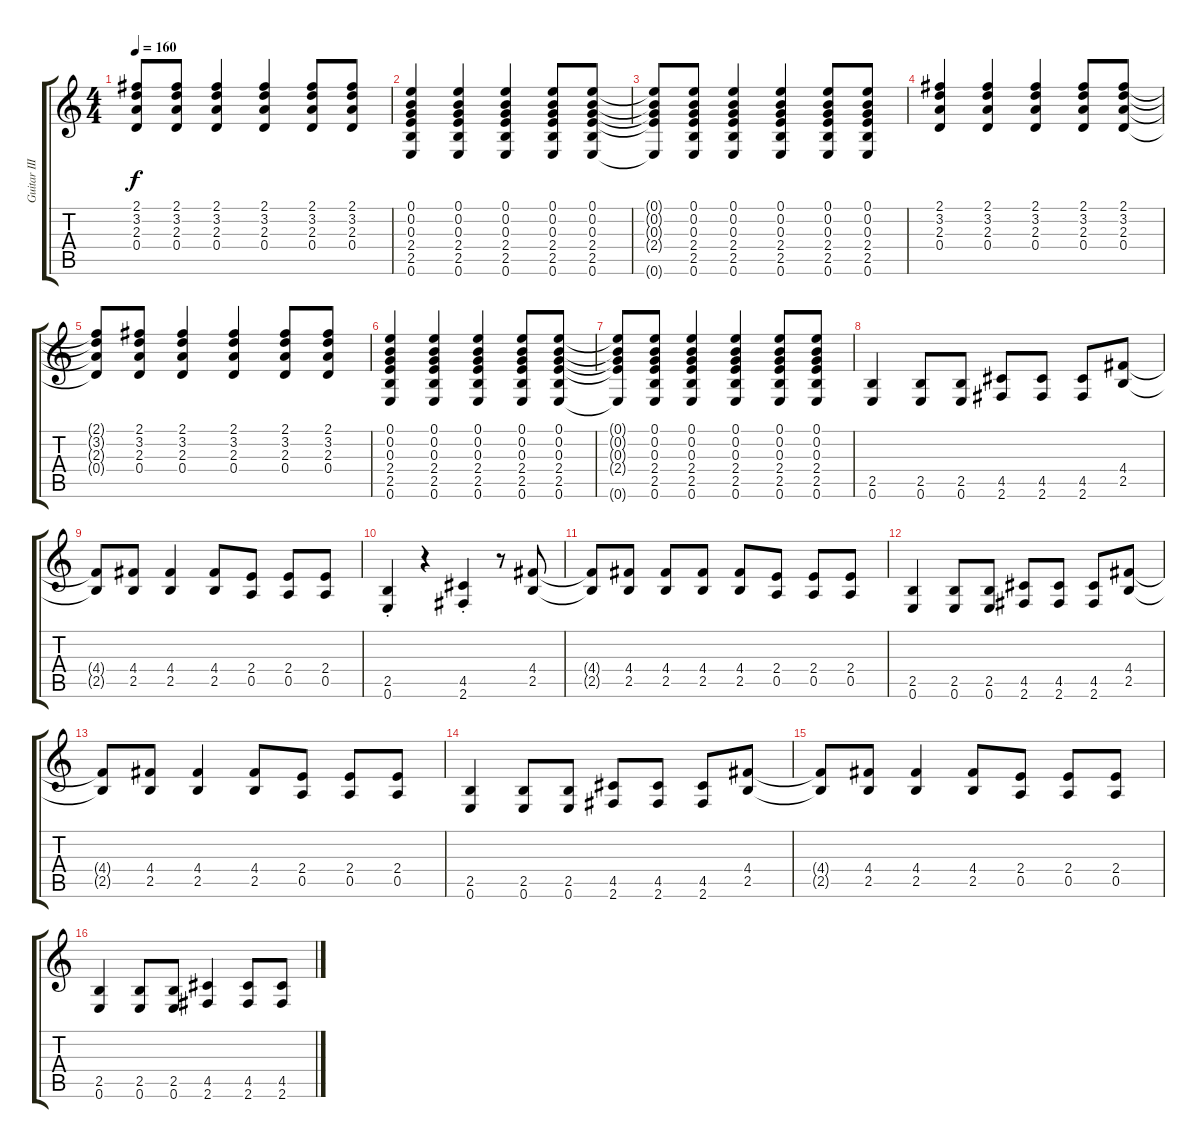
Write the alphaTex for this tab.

\track ("Guitar III" "Guitar III") {instrument distortionguitar}
\staff {score tabs}
\tuning (E4 B3 G3 D3 A2 E2) {hide}
\ts (4 4)
\tempo 160
\clef g2
\ks c
(2.1{t} 3.2{t} 2.3{t} 0.4{t}).8{dy f} (2.1 3.2 2.3 0.4).8 (2.1 3.2 2.3 0.4).4 (2.1 3.2 2.3 0.4).4 (2.1 3.2 2.3 0.4).8 (2.1 3.2 2.3 0.4).8 |
(0.1 0.2 0.3 2.4 2.5 0.6).4 (0.1 0.2 0.3 2.4 2.5 0.6).4 (0.1 0.2 0.3 2.4 2.5 0.6).4 (0.1 0.2 0.3 2.4 2.5 0.6).8 (0.1 0.2 0.3 2.4 2.5 0.6).8 |
(0.1{t} 0.2{t} 0.3{t} 2.4{t} 0.6{t}).8 (0.1 0.2 0.3 2.4 2.5 0.6).8 (0.1 0.2 0.3 2.4 2.5 0.6).4 (0.1 0.2 0.3 2.4 2.5 0.6).4 (0.1 0.2 0.3 2.4 2.5 0.6).8 (0.1 0.2 0.3 2.4 2.5 0.6).8 |
(2.1 3.2 2.3 0.4).4 (2.1 3.2 2.3 0.4).4 (2.1 3.2 2.3 0.4).4 (2.1 3.2 2.3 0.4).8 (2.1 3.2 2.3 0.4).8 |
(2.1{t} 3.2{t} 2.3{t} 0.4{t}).8 (2.1 3.2 2.3 0.4).8 (2.1 3.2 2.3 0.4).4 (2.1 3.2 2.3 0.4).4 (2.1 3.2 2.3 0.4).8 (2.1 3.2 2.3 0.4).8 |
(0.1 0.2 0.3 2.4 2.5 0.6).4 (0.1 0.2 0.3 2.4 2.5 0.6).4 (0.1 0.2 0.3 2.4 2.5 0.6).4 (0.1 0.2 0.3 2.4 2.5 0.6).8 (0.1 0.2 0.3 2.4 2.5 0.6).8 |
(0.1{t} 0.2{t} 0.3{t} 2.4{t} 0.6{t}).8 (0.1 0.2 0.3 2.4 2.5 0.6).8 (0.1 0.2 0.3 2.4 2.5 0.6).4 (0.1 0.2 0.3 2.4 2.5 0.6).4 (0.1 0.2 0.3 2.4 2.5 0.6).8 (0.1 0.2 0.3 2.4 2.5 0.6).8 |
(2.5 0.6).4 (2.5 0.6).8 (2.5 0.6).8 (4.5 2.6).8 (4.5 2.6).8 (4.5 2.6).8 (4.4 2.5).8 |
(4.4{t} 2.5{t}).8 (4.4 2.5).8 (4.4 2.5).4 (4.4 2.5).8 (2.4 0.5).8 (2.4 0.5).8 (2.4 0.5).8 |
(2.5{st} 0.6{st}).4 r.4 (4.5{st} 2.6{st}).4 r.8 (4.4 2.5).8 |
(4.4{t} 2.5{t}).8 (4.4 2.5).8 (4.4 2.5).8 (4.4 2.5).8 (4.4 2.5).8 (2.4 0.5).8 (2.4 0.5).8 (2.4 0.5).8 |
(2.5 0.6).4 (2.5 0.6).8 (2.5 0.6).8 (4.5 2.6).8 (4.5 2.6).8 (4.5 2.6).8 (4.4 2.5).8 |
(4.4{t} 2.5{t}).8 (4.4 2.5).8 (4.4 2.5).4 (4.4 2.5).8 (2.4 0.5).8 (2.4 0.5).8 (2.4 0.5).8 |
(2.5 0.6).4 (2.5 0.6).8 (2.5 0.6).8 (4.5 2.6).8 (4.5 2.6).8 (4.5 2.6).8 (4.4 2.5).8 |
(4.4{t} 2.5{t}).8 (4.4 2.5).8 (4.4 2.5).4 (4.4 2.5).8 (2.4 0.5).8 (2.4 0.5).8 (2.4 0.5).8 |
(2.5 0.6).4 (2.5 0.6).8 (2.5 0.6).8 (4.5 2.6).4 (4.5 2.6).8 (4.5 2.6).8
